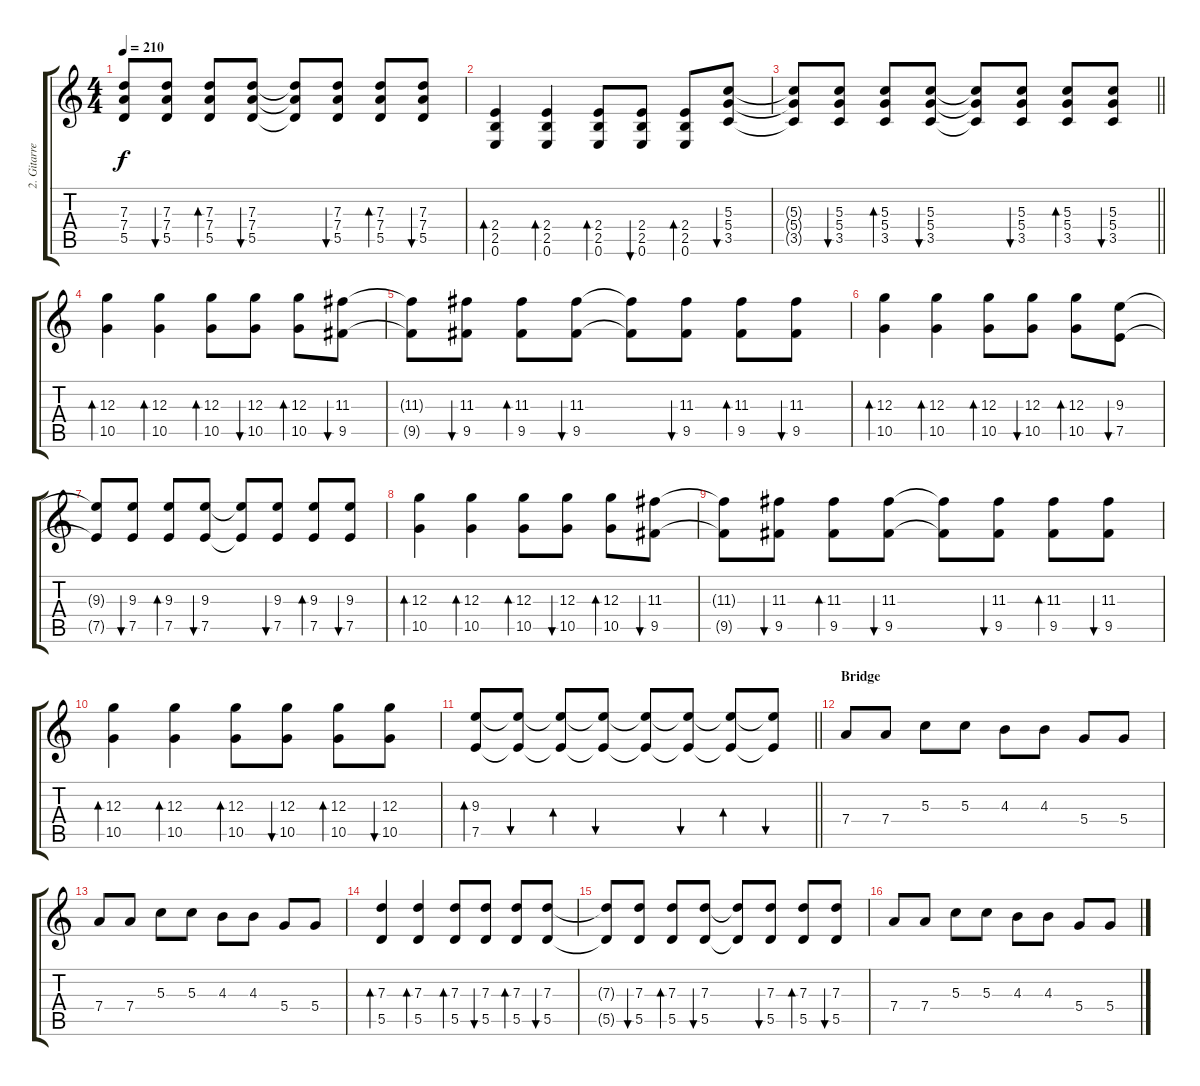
\track ("2. Gitarre" "2. Gitarre") {instrument distortionguitar}
\staff {score tabs}
\tuning (E4 B3 G3 D3 A2 E2) {hide}
\ts (4 4)
\tempo 210
\clef g2
\ks c
(7.3{t} 7.4{t} 5.5{t}).8{dy f} (7.3 7.4 5.5).8{bu 60} (7.3 7.4 5.5).8{bd 60} (7.3 7.4 5.5).8{bu 60} (7.3{t} 7.4{t} 5.5{t}).8 (7.3 7.4 5.5).8{bu 60} (7.3 7.4 5.5).8{bd 60} (7.3 7.4 5.5).8{bu 60} |
(2.4 2.5 0.6).4{bd 60} (2.4 2.5 0.6).4{bd 60} (2.4 2.5 0.6).8{bd 60} (2.4 2.5 0.6).8{bu 60} (2.4 2.5 0.6).8{bd 60} (5.3 5.4 3.5).8{bu 60} |
\barLineRight lightlight
(5.3{t} 5.4{t} 3.5{t}).8 (5.3 5.4 3.5).8{bu 60} (5.3 5.4 3.5).8{bd 60} (5.3 5.4 3.5).8{bu 60} (5.3{t} 5.4{t} 3.5{t}).8 (5.3 5.4 3.5).8{bu 60} (5.3 5.4 3.5).8{bd 60} (5.3 5.4 3.5).8{bu 60} |
\section ("" "")
(12.3 10.5).4{bd 60} (12.3 10.5).4{bd 60} (12.3 10.5).8{bd 60} (12.3 10.5).8{bu 60} (12.3 10.5).8{bd 60} (11.3 9.5).8{bu 60} |
(11.3{t} 9.5{t}).8 (11.3 9.5).8{bu 60} (11.3 9.5).8{bd 60} (11.3 9.5).8{bu 60} (11.3{t} 9.5{t}).8 (11.3 9.5).8{bu 60} (11.3 9.5).8{bd 60} (11.3 9.5).8{bu 60} |
(12.3 10.5).4{bd 60} (12.3 10.5).4{bd 60} (12.3 10.5).8{bd 60} (12.3 10.5).8{bu 60} (12.3 10.5).8{bd 60} (9.3 7.5).8{bu 60} |
(9.3{t} 7.5{t}).8 (9.3 7.5).8{bu 60} (9.3 7.5).8{bd 60} (9.3 7.5).8{bu 60} (9.3{t} 7.5{t}).8 (9.3 7.5).8{bu 60} (9.3 7.5).8{bd 60} (9.3 7.5).8{bu 60} |
(12.3 10.5).4{bd 60} (12.3 10.5).4{bd 60} (12.3 10.5).8{bd 60} (12.3 10.5).8{bu 60} (12.3 10.5).8{bd 60} (11.3 9.5).8{bu 60} |
(11.3{t} 9.5{t}).8 (11.3 9.5).8{bu 60} (11.3 9.5).8{bd 60} (11.3 9.5).8{bu 60} (11.3{t} 9.5{t}).8 (11.3 9.5).8{bu 60} (11.3 9.5).8{bd 60} (11.3 9.5).8{bu 60} |
(12.3 10.5).4{bd 60} (12.3 10.5).4{bd 60} (12.3 10.5).8{bd 60} (12.3 10.5).8{bu 60} (12.3 10.5).8{bd 60} (12.3 10.5).8{bu 60} |
\barLineRight lightlight
(9.3 7.5).8{bd 60} (9.3{t} 7.5{t}).8{bu 60} (9.3{t} 7.5{t}).8{bd 60} (9.3{t} 7.5{t}).8{bu 60} (9.3{t} 7.5{t}).8 (9.3{t} 7.5{t}).8{bu 60} (9.3{t} 7.5{t}).8{bd 60} (9.3{t} 7.5{t}).8{bu 60} |
\section ("" "Bridge")
7.4.8 7.4.8 5.3.8 5.3.8 4.3.8 4.3.8 5.4.8 5.4.8 |
7.4.8 7.4.8 5.3.8 5.3.8 4.3.8 4.3.8 5.4.8 5.4.8 |
(7.3 5.5).4{bd 60} (7.3 5.5).4{bd 60} (7.3 5.5).8{bd 60} (7.3 5.5).8{bu 60} (7.3 5.5).8{bd 60} (7.3 5.5).8{bu 60} |
(7.3{t} 5.5{t}).8 (7.3 5.5).8{bu 60} (7.3 5.5).8{bd 60} (7.3 5.5).8{bu 60} (7.3{t} 5.5{t}).8 (7.3 5.5).8{bu 60} (7.3 5.5).8{bd 60} (7.3 5.5).8{bu 60} |
7.4.8 7.4.8 5.3.8 5.3.8 4.3.8 4.3.8 5.4.8 5.4.8
